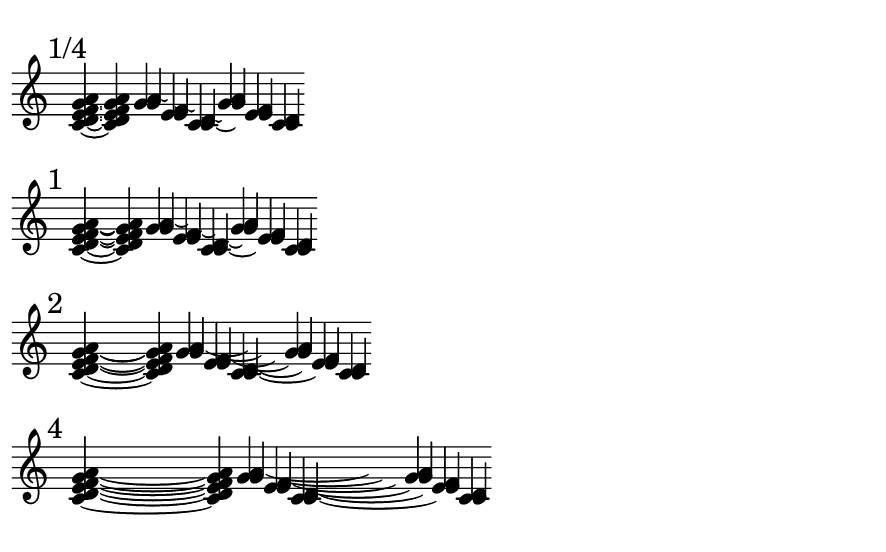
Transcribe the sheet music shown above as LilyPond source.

\version "2.16.2"

\include "common-code.ily"

\new Staff {
  \override Staff.Stem #'direction = #UP
  \tieDown

  \mark "1/4"
  <c' d' e' f' g' a' >4 ~ q4
  <<
    \new Voice {
      \tie-cps #'((1.45 . -0.55) (1.6 . -0.75) (1.85 . -0.75) (2.0 . -0.55))
      \transpose c a' { <c ~ b,> 4 s32 s128 q4 }
    }
    \new Voice {
      \tie-cps #'((2.7 . -1.25) (2.85 . -1.45) (3.1 . -1.45) (3.25 . -1.25))
      \transpose c g' { c4 ~ s32 s128 c4 }
    }
    \new Voice {
      \tie-cps #'((1.45 . -1.55) (1.6 . -1.75) (1.85 . -1.75) (2.0 . -1.55))
      \transpose c f' { <c ~ b,> 4 s32 s128 q4 }
    }
    \new Voice {
      \tie-cps #'((2.7 . -2.25) (2.85 . -2.45) (3.1 . -2.45) (3.25 . -2.25))
      \transpose c e' { c4 ~ s32 s128 c4 }
    }
    \new Voice {
      \tie-cps #'((1.45 . -2.55) (1.6 . -2.75) (1.85 . -2.75) (2.0 . -2.55))
      \transpose c d' { <c ~ b,> 4 s32 s128 q4 }
    }
    \new Voice {
      \tie-cps #'((1.45 . -3.25) (1.8 . -3.7) (2.9 . -3.7) (3.25 . -3.25))
      \transpose c c' { c4 ~ s32 s128 c4 }
    }
  >>
  \br


  \mark "1"
  <c' d' e' f' g' a' >4 ~ s16.. q4
  <<
    \new Voice {
      \tie-cps #'((1.55 . -0.55) (1.8 . -0.9) (2.5 . -0.9) (2.75 . -0.55))
      \transpose c a' { <c ~ b,> 4 s16.. q4 }
    }
    \new Voice {
      \tie-cps #'((2.8 . -1.2) (3.05 . -1.55) (3.75 . -1.55) (4 . -1.2))
      \transpose c g' { c4 ~ s16.. c4 }
    }
    \new Voice {
      \tie-cps #'((1.55 . -1.55) (1.8 . -1.9) (2.5 . -1.9) (2.75 . -1.55))
      \transpose c f' { <c ~ b,> 4 s16.. q4 }
    }
    \new Voice {
      \tie-cps #'((2.8 . -2.2) (3.05 . -2.55) (3.75 . -2.55) (4 . -2.2))
      \transpose c e' { c4 ~ s16.. c4 }
    }
    \new Voice {
      \tie-cps #'((1.55 . -2.55) (1.8 . -2.9) (2.5 . -2.9) (2.75 . -2.55))
      \transpose c d' { <c ~ b,> 4 s16.. q4 }
    }
    \new Voice {
      \tie-cps #'((1.45 . -3.25) (1.95 . -3.8) (3.5 . -3.8) (4 . -3.25))
      \transpose c c' { c4 ~ s16.. c4 }
    }
  >>
  \br


  \mark "2"
  <c' d' e' f' g' a' >4 ~ s4 s16.. q4
  <<
    \new Voice {
      \tie-cps #'((1.6 . -0.75) (2.3 . -1.45) (4.9 . -1.45) (5.6 . -0.75))
      \transpose c a' { <c ~ b,> 4 s4 s16.. q4 }
    }
    \new Voice {
      \tie-cps #'((2.85 . -1.2) (3.55 . -1.9) (6.15 . -1.9) (6.85 . -1.2))
      \transpose c g' { c4 ~ s4 s16.. c4 }
    }
    \new Voice {
      \tie-cps #'((1.6 . -1.75) (2.3 . -2.45) (4.9 . -2.45) (5.6 . -1.75))
      \transpose c f' { <c ~ b,> 4 s4 s16.. q4 }
    }
    \new Voice {
      \tie-cps #'((2.85 . -2.2) (3.55 . -2.9) (6.15 . -2.9) (6.85 . -2.2))
      \transpose c e' { c4 ~ s4 s16.. c4 }
    }
    \new Voice {
      \tie-cps #'((1.6 . -2.75) (2.3 . -3.45) (4.9 . -3.45) (5.6 . -2.75))
      \transpose c d' { <c ~ b,> 4 s4 s16.. q4 }
    }
    \new Voice {
      \tie-cps #'((1.5 . -3.25) (2.25 . -4.0) (6.0 . -4.0) (6.85 . -3.25))
      \transpose c c' { c4 ~ s4 s16.. c4 }
    }
  >>
  \br


  \mark "4"
  <c' d' e' f' g' a' >4 ~ s2. s16.. q4
  <<
    \new Voice {
      \tie-cps #'((1.6 . -0.65) (3.0 . -1.6) (10.05 . -1.6) (11.45 . -0.65))
      \transpose c a' { <c ~ b,> 4 s2. s16.. q4 }
    }
    \new Voice {
      \tie-cps #'((2.85 . -1.2) (4.25 . -2) (11.3 . -2) (12.7 . -1.2))
      \transpose c g' { c4 ~ s2. s16.. c4 }
    }
    \new Voice {
      \tie-cps #'((1.6 . -1.65) (3.0 . -2.6) (10.05 . -2.6) (11.45 . -1.65))
      \transpose c f' { <c ~ b,> 4 s2. s16.. q4 }
    }
    \new Voice {
      \tie-cps #'((2.85 . -2.2) (4.25 . -3.15) (11.3 . -3.15) (12.7 . -2.2))
      \transpose c e' { c4 ~ s2. s16.. c4 }
    }
    \new Voice {
      \tie-cps #'((1.6 . -2.65) (3.0 . -3.6) (10.05 . -3.6) (11.45 . -2.65))
      \transpose c d' { <c ~ b,> 4 s2. s16.. q4 }
    }
    \new Voice {
      \tie-cps #'((1.5 . -3.25) (3.0 . -4.2) (11.2 . -4.2) (12.7 . -3.25))
      \transpose c c' { c4 ~ s2. s16.. c4 }
    }
  >>
  \br
}
